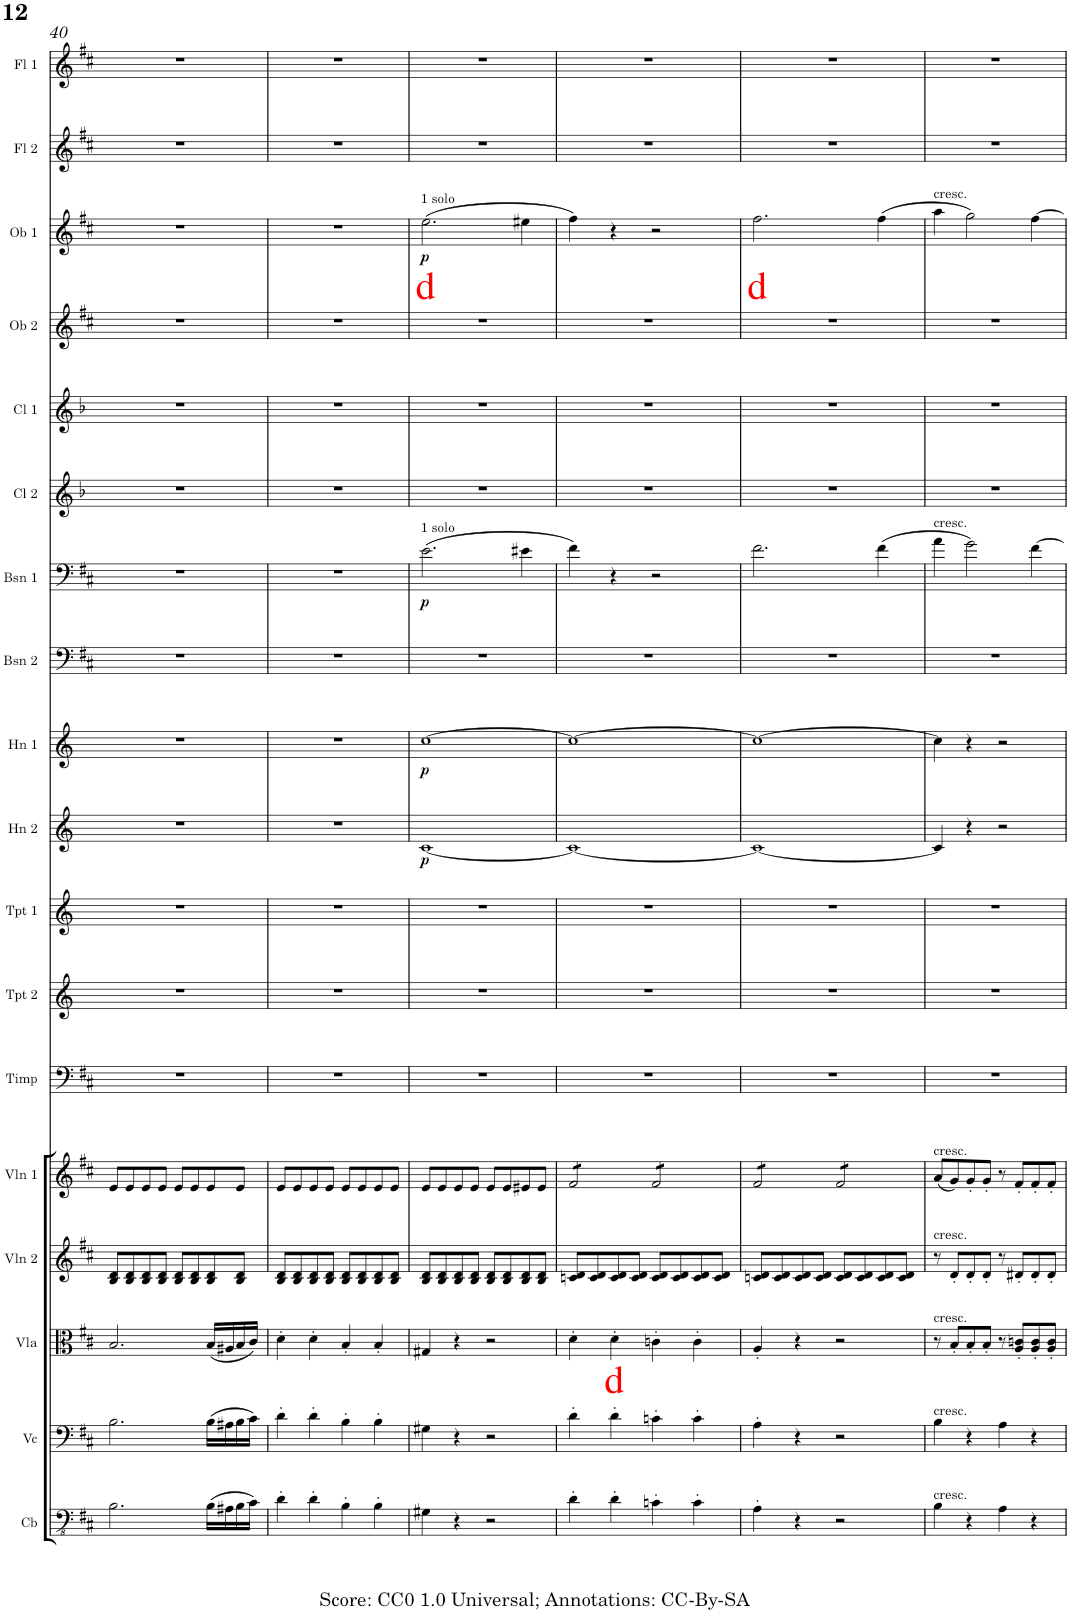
**kern	**kern	**kern	**text	**kern	**kern	**kern	**kern	**kern	**kern	**dynam	**kern	**dynam	**kern	**kern	**dynam	**kern	**kern	**kern	**kern	**text	**dynam	**kern	**kern
*part18	*part17	*part16	*part16	*part15	*part14	*part13	*part12	*part11	*part10	*part10	*part9	*part9	*part8	*part7	*part7	*part6	*part5	*part4	*part3	*part3	*part3	*part2	*part1
*staff18	*staff17	*staff16	*staff16	*staff15	*staff14	*staff13	*staff12	*staff11	*staff10	*staff10	*staff9	*staff9	*staff8	*staff7	*staff7	*staff6	*staff5	*staff4	*staff3	*staff3	*staff3	*staff2	*staff1
*I"Contrabass	*I"Violoncello	*I"Viola	*	*I"Violin 2	*I"Violin 1	*I"Timpani	*I"D Trumpet 2	*I"D Trumpet 1	*I"D Horn 2	*	*I"D Horn 1	*	*I"Bassoon 2	*I"Bassoon 1	*	*I"A Clarinet 2	*I"A Clarinet 1	*I"Oboe 2	*I"Oboe 1	*	*	*I"Flute 2	*I"Flute 1
*I'Cb	*I'Vc	*I'Vla	*	*I'Vln 2	*I'Vln 1	*I'Timp	*I'Tpt 2	*I'Tpt 1	*I'Hn 2	*	*I'Hn 1	*	*I'Bsn 2	*I'Bsn 1	*	*I'Cl 2	*I'Cl 1	*I'Ob 2	*I'Ob 1	*	*	*I'Fl 2	*I'Fl 1
!!LO:PB:g=z
*clefFv4	*clefF4	*clefC3	*	*clefG2	*clefG2	*clefF4	*clefG2	*clefG2	*clefG2	*	*clefG2	*	*clefF4	*clefF4	*	*clefG2	*clefG2	*clefG2	*clefG2	*	*	*clefG2	*clefG2
*	*	*	*	*	*	*	*Trd-1c-2	*Trd-1c-2	*Trd6c10	*	*Trd6c10	*	*	*	*	*Trd2c3	*Trd2c3	*	*	*	*	*	*
*k[f#c#]	*k[f#c#]	*k[f#c#]	*	*k[f#c#]	*k[f#c#]	*k[f#c#]	*k[]	*k[]	*k[]	*	*k[]	*	*k[f#c#]	*k[f#c#]	*	*k[b-]	*k[b-]	*k[f#c#]	*k[f#c#]	*	*	*k[f#c#]	*k[f#c#]
*M4/4	*M4/4	*M4/4	*	*M4/4	*M4/4	*M4/4	*M4/4	*M4/4	*M4/4	*	*M4/4	*	*M4/4	*M4/4	*	*M4/4	*M4/4	*M4/4	*M4/4	*	*	*M4/4	*M4/4
*met(c)	*met(c)	*met(c)	*	*met(c)	*met(c)	*met(c)	*met(c)	*met(c)	*met(c)	*	*met(c)	*	*met(c)	*met(c)	*	*met(c)	*met(c)	*met(c)	*met(c)	*	*	*met(c)	*met(c)
=40	=40	=40	=40	=40	=40	=40	=40	=40	=40	=40	=40	=40	=40	=40	=40	=40	=40	=40	=40	=40	=40	=40	=40
2.BB\	2.B\	2.B/	.	8B/ 8d/L	8e/L	1r	1r	1r	1r	.	1r	.	1r	1r	.	1r	1r	1r	1r	.	.	1r	1r
.	.	.	.	8B/ 8d/	8e/	.	.	.	.	.	.	.	.	.	.	.	.	.	.	.	.	.	.
.	.	.	.	8B/ 8d/	8e/	.	.	.	.	.	.	.	.	.	.	.	.	.	.	.	.	.	.
.	.	.	.	8B/ 8d/J	8e/J	.	.	.	.	.	.	.	.	.	.	.	.	.	.	.	.	.	.
.	.	.	.	8B/ 8d/L	8e/L	.	.	.	.	.	.	.	.	.	.	.	.	.	.	.	.	.	.
.	.	.	.	8B/ 8d/	8e/	.	.	.	.	.	.	.	.	.	.	.	.	.	.	.	.	.	.
(16BB\LL	(16B\LL	(16B/LL	.	8B/ 8d/	8e/	.	.	.	.	.	.	.	.	.	.	.	.	.	.	.	.	.	.
16AA#X\	16A#X\	16A#X/	.	.	.	.	.	.	.	.	.	.	.	.	.	.	.	.	.	.	.	.	.
16BB\	16B\	16B/	.	8B/ 8d/J	8e/J	.	.	.	.	.	.	.	.	.	.	.	.	.	.	.	.	.	.
16C#\JJ)	16c#\JJ)	16c#/JJ)	.	.	.	.	.	.	.	.	.	.	.	.	.	.	.	.	.	.	.	.	.
=41	=41	=41	=41	=41	=41	=41	=41	=41	=41	=41	=41	=41	=41	=41	=41	=41	=41	=41	=41	=41	=41	=41	=41
4D'\	4d'\	4d'\	.	8B/ 8d/L	8e/L	1r	1r	1r	1r	.	1r	.	1r	1r	.	1r	1r	1r	1r	.	.	1r	1r
.	.	.	.	8B/ 8d/	8e/	.	.	.	.	.	.	.	.	.	.	.	.	.	.	.	.	.	.
4D'\	4d'\	4d'\	.	8B/ 8d/	8e/	.	.	.	.	.	.	.	.	.	.	.	.	.	.	.	.	.	.
.	.	.	.	8B/ 8d/J	8e/J	.	.	.	.	.	.	.	.	.	.	.	.	.	.	.	.	.	.
4BB'\	4B'\	4B'/	.	8B/ 8d/L	8e/L	.	.	.	.	.	.	.	.	.	.	.	.	.	.	.	.	.	.
.	.	.	.	8B/ 8d/	8e/	.	.	.	.	.	.	.	.	.	.	.	.	.	.	.	.	.	.
4BB'\	4B'\	4B'/	.	8B/ 8d/	8e/	.	.	.	.	.	.	.	.	.	.	.	.	.	.	.	.	.	.
.	.	.	.	8B/ 8d/J	8e/J	.	.	.	.	.	.	.	.	.	.	.	.	.	.	.	.	.	.
=42	=42	=42	=42	=42	=42	=42	=42	=42	=42	=42	=42	=42	=42	=42	=42	=42	=42	=42	=42	=42	=42	=42	=42
!	!	!	!	!	!	!	!	!	!	!	!	!	!	!	!	!	!	!	!LO:TX:a:t=1 solo	!	!	!	!
!	!	!	!	!	!	!	!	!	!	!	!	!	!	!LO:TX:a:t=1 solo	!	!	!	!	!	!	!	!	!
!	!	!	!	!	!	!	!	!	!	!LO:DY:b	!	!LO:DY:b	!	!	!LO:DY:b	!	!	!	!	!LO:LY:b:color=#FF0000	!LO:DY:b	!	!
4GG#X\	4G#X\	4G#X/	.	8B/ 8d/L	8e/L	1r	1r	1r	[1c	p	[1cc	p	1r	(2.e\	p	1r	1r	1r	(2.ee\	d	p	1r	1r
.	.	.	.	8B/ 8d/	8e/	.	.	.	.	.	.	.	.	.	.	.	.	.	.	.	.	.	.
4r	4r	4r	.	8B/ 8d/	8e/	.	.	.	.	.	.	.	.	.	.	.	.	.	.	.	.	.	.
.	.	.	.	8B/ 8d/J	8e/J	.	.	.	.	.	.	.	.	.	.	.	.	.	.	.	.	.	.
2r	2r	2r	.	8B/ 8d/L	8e/L	.	.	.	.	.	.	.	.	.	.	.	.	.	.	.	.	.	.
.	.	.	.	8B/ 8d/	8e/	.	.	.	.	.	.	.	.	.	.	.	.	.	.	.	.	.	.
.	.	.	.	8B/ 8d/	8e#X/	.	.	.	.	.	.	.	.	4e#X\	.	.	.	.	4ee#X\	.	.	.	.
.	.	.	.	8B/ 8d/J	8e#/J	.	.	.	.	.	.	.	.	.	.	.	.	.	.	.	.	.	.
=43	=43	=43	=43	=43	=43	=43	=43	=43	=43	=43	=43	=43	=43	=43	=43	=43	=43	=43	=43	=43	=43	=43	=43
*	*	*	*	*	*tremolo	*	*	*	*	*	*	*	*	*	*	*	*	*	*	*	*	*	*
4D'\	4d'\	4d'\	.	8cn/ 8d/L	8f#/L	1r	1r	1r	1c_	.	1cc_	.	1r	4f#\)	.	1r	1r	1r	4ff#\)	.	.	1r	1r
.	.	.	.	8c/ 8d/	8f#/	.	.	.	.	.	.	.	.	.	.	.	.	.	.	.	.	.	.
!	!	!	!LO:LY:b:color=#FF0000	!	!	!	!	!	!	!	!	!	!	!	!	!	!	!	!	!	!	!	!
4D'\	4d'\	4d'\	d	8c/ 8d/	8f#/	.	.	.	.	.	.	.	.	4r	.	.	.	.	4r	.	.	.	.
.	.	.	.	8c/ 8d/J	8f#/J	.	.	.	.	.	.	.	.	.	.	.	.	.	.	.	.	.	.
4Cn'\	4cn'\	4cn'\	.	8c/ 8d/L	8f#/L	.	.	.	.	.	.	.	.	2r	.	.	.	.	2r	.	.	.	.
.	.	.	.	8c/ 8d/	8f#/	.	.	.	.	.	.	.	.	.	.	.	.	.	.	.	.	.	.
4C'\	4c'\	4c'\	.	8c/ 8d/	8f#/	.	.	.	.	.	.	.	.	.	.	.	.	.	.	.	.	.	.
.	.	.	.	8c/ 8d/J	8f#/J	.	.	.	.	.	.	.	.	.	.	.	.	.	.	.	.	.	.
=44	=44	=44	=44	=44	=44	=44	=44	=44	=44	=44	=44	=44	=44	=44	=44	=44	=44	=44	=44	=44	=44	=44	=44
!	!	!	!	!	!	!	!	!	!	!	!	!	!	!	!	!	!	!	!	!LO:LY:b:color=#FF0000	!	!	!
4AA'\	4A'\	4A'/	.	8cn/ 8d/L	8f#/L	1r	1r	1r	1c_	.	1cc_	.	1r	2.f#\	.	1r	1r	1r	2.ff#\	d	.	1r	1r
.	.	.	.	8c/ 8d/	8f#/	.	.	.	.	.	.	.	.	.	.	.	.	.	.	.	.	.	.
4r	4r	4r	.	8c/ 8d/	8f#/	.	.	.	.	.	.	.	.	.	.	.	.	.	.	.	.	.	.
.	.	.	.	8c/ 8d/J	8f#/J	.	.	.	.	.	.	.	.	.	.	.	.	.	.	.	.	.	.
2r	2r	2r	.	8c/ 8d/L	8f#/L	.	.	.	.	.	.	.	.	.	.	.	.	.	.	.	.	.	.
.	.	.	.	8c/ 8d/	8f#/	.	.	.	.	.	.	.	.	.	.	.	.	.	.	.	.	.	.
.	.	.	.	8c/ 8d/	8f#/	.	.	.	.	.	.	.	.	(4f#\	.	.	.	.	(4ff#\	.	.	.	.
.	.	.	.	8c/ 8d/J	8f#/J	.	.	.	.	.	.	.	.	.	.	.	.	.	.	.	.	.	.
*	*	*	*	*	*Xtremolo	*	*	*	*	*	*	*	*	*	*	*	*	*	*	*	*	*	*
=45	=45	=45	=45	=45	=45	=45	=45	=45	=45	=45	=45	=45	=45	=45	=45	=45	=45	=45	=45	=45	=45	=45	=45
!	!	!	!	!	!	!	!	!	!	!	!	!	!	!	!	!	!	!	!LO:TX:a:t=cresc.	!	!	!	!
!	!	!	!	!	!	!	!	!	!	!	!	!	!	!LO:TX:a:t=cresc.	!	!	!	!	!	!	!	!	!
!	!	!	!	!	!LO:TX:a:t=cresc.	!	!	!	!	!	!	!	!	!	!	!	!	!	!	!	!	!	!
!	!	!	!	!LO:TX:a:t=cresc.	!	!	!	!	!	!	!	!	!	!	!	!	!	!	!	!	!	!	!
!	!	!LO:TX:a:t=cresc.	!	!	!	!	!	!	!	!	!	!	!	!	!	!	!	!	!	!	!	!	!
!	!LO:TX:a:t=cresc.	!	!	!	!	!	!	!	!	!	!	!	!	!	!	!	!	!	!	!	!	!	!
!LO:TX:a:t=cresc.	!	!	!	!	!	!	!	!	!	!	!	!	!	!	!	!	!	!	!	!	!	!	!
4BB\	4B\	8r	.	8r	(8a/L	1r	1r	1r	4c/]	.	4cc\]	.	1r	4a\	.	1r	1r	1r	4aa\	.	.	1r	1r
.	.	8B'/L	.	8d'/L	8g/)	.	.	.	.	.	.	.	.	.	.	.	.	.	.	.	.	.	.
4r	4r	8B'/	.	8d'/	8g'/	.	.	.	4r	.	4r	.	.	2g\)	.	.	.	.	2gg\)	.	.	.	.
.	.	8B'/J	.	8d'/J	8g'/J	.	.	.	.	.	.	.	.	.	.	.	.	.	.	.	.	.	.
4AA\	4A\	8r	.	8r	8r	.	.	.	2r	.	2r	.	.	.	.	.	.	.	.	.	.	.	.
.	.	8A/' 8cn/'L	.	8d#X'/L	8f#'/L	.	.	.	.	.	.	.	.	.	.	.	.	.	.	.	.	.	.
4r	4r	8A/' 8c/'	.	8d#'/	8f#'/	.	.	.	.	.	.	.	.	[4f#\	.	.	.	.	[4ff#\	.	.	.	.
.	.	8A/' 8c/'J	.	8d#'/J	8f#'/J	.	.	.	.	.	.	.	.	.	.	.	.	.	.	.	.	.	.
=	=	=	=	=	=	=	=	=	=	=	=	=	=	=	=	=	=	=	=	=	=	=	=
*-	*-	*-	*-	*-	*-	*-	*-	*-	*-	*-	*-	*-	*-	*-	*-	*-	*-	*-	*-	*-	*-	*-	*-
